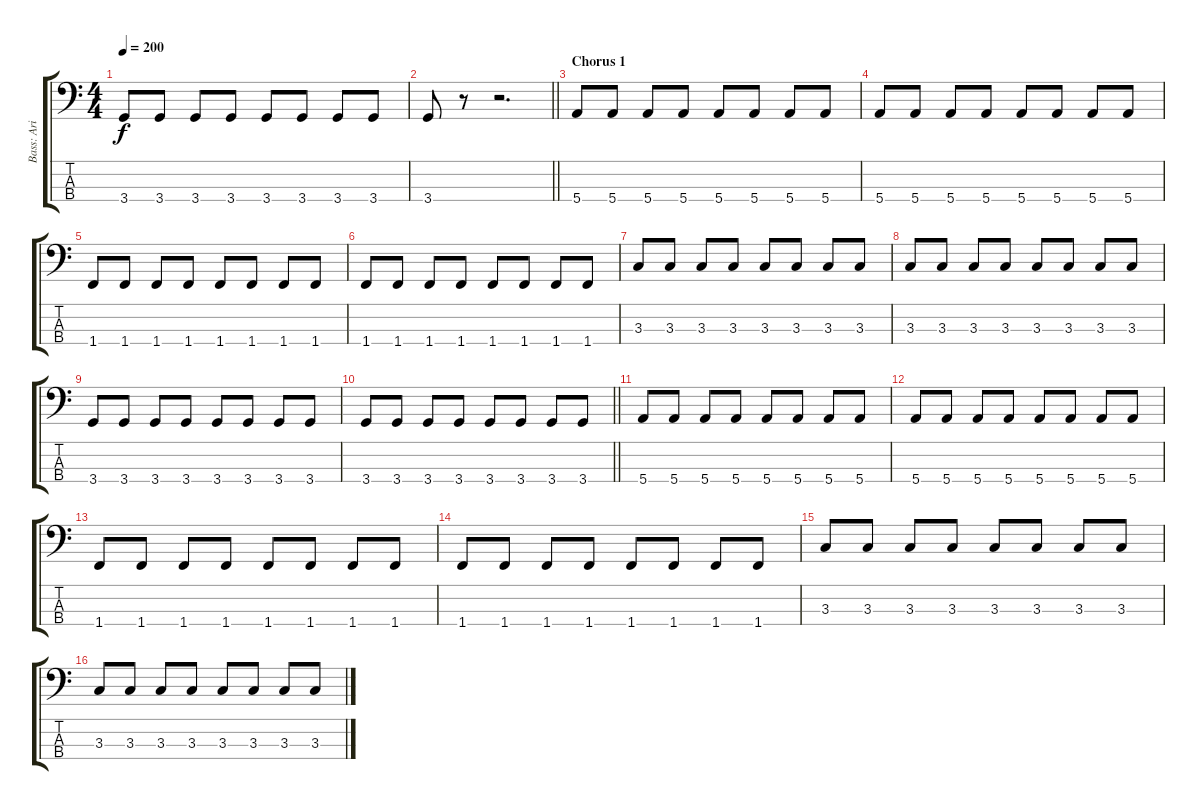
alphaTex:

\track ("Bass: Ari Katajamäki" "Bass: Ari ") {instrument synthbass1}
\staff {score tabs}
\tuning (G2 D2 A1 E1) {hide}
\ts (4 4)
\tempo 200
\clef f4
\ks aminor
3.4.8{dy f} 3.4.8 3.4.8 3.4.8 3.4.8 3.4.8 3.4.8 3.4.8 |
\barLineRight lightlight
3.4.8 r.8 r.2{d} |
\section ("" "Chorus 1")
5.4.8 5.4.8 5.4.8 5.4.8 5.4.8 5.4.8 5.4.8 5.4.8 |
5.4.8 5.4.8 5.4.8 5.4.8 5.4.8 5.4.8 5.4.8 5.4.8 |
1.4.8 1.4.8 1.4.8 1.4.8 1.4.8 1.4.8 1.4.8 1.4.8 |
1.4.8 1.4.8 1.4.8 1.4.8 1.4.8 1.4.8 1.4.8 1.4.8 |
3.3.8 3.3.8 3.3.8 3.3.8 3.3.8 3.3.8 3.3.8 3.3.8 |
3.3.8 3.3.8 3.3.8 3.3.8 3.3.8 3.3.8 3.3.8 3.3.8 |
3.4.8 3.4.8 3.4.8 3.4.8 3.4.8 3.4.8 3.4.8 3.4.8 |
\barLineRight lightlight
3.4.8 3.4.8 3.4.8 3.4.8 3.4.8 3.4.8 3.4.8 3.4.8 |
5.4.8 5.4.8 5.4.8 5.4.8 5.4.8 5.4.8 5.4.8 5.4.8 |
5.4.8 5.4.8 5.4.8 5.4.8 5.4.8 5.4.8 5.4.8 5.4.8 |
1.4.8 1.4.8 1.4.8 1.4.8 1.4.8 1.4.8 1.4.8 1.4.8 |
1.4.8 1.4.8 1.4.8 1.4.8 1.4.8 1.4.8 1.4.8 1.4.8 |
3.3.8 3.3.8 3.3.8 3.3.8 3.3.8 3.3.8 3.3.8 3.3.8 |
3.3.8 3.3.8 3.3.8 3.3.8 3.3.8 3.3.8 3.3.8 3.3.8
